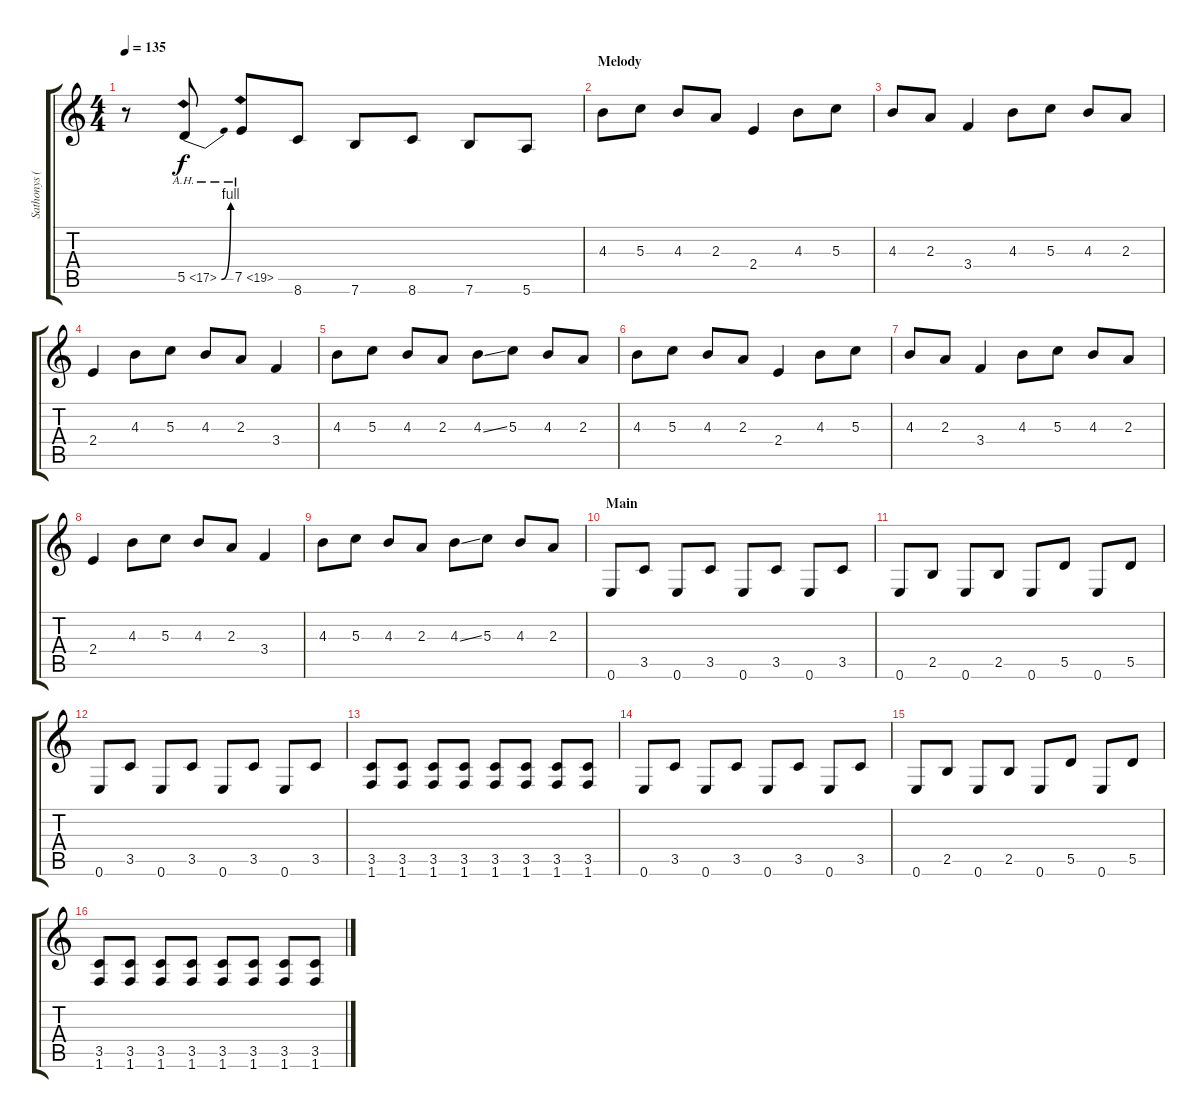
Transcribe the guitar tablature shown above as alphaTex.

\track ("Sathonys (Guitar)" "Sathonys (") {instrument overdrivenguitar}
\staff {score tabs}
\tuning (E4 B3 G3 D3 A2 E2) {hide}
\ts (4 4)
\tempo 135
\clef g2
\ks c
r.8{dy f} 5.5{be (bend 0 0 60 4) ah 12}.8 7.5{ah 12}.8 8.6.8 7.6.8 8.6.8 7.6.8 5.6.8 |
\section ("" "Melody")
4.3.8 5.3.8 4.3.8 2.3.8 2.4.4 4.3.8 5.3.8 |
4.3.8 2.3.8 3.4.4 4.3.8 5.3.8 4.3.8 2.3.8 |
2.4.4 4.3.8 5.3.8 4.3.8 2.3.8 3.4.4 |
4.3.8 5.3.8 4.3.8 2.3.8 4.3{ss}.8 5.3.8 4.3.8 2.3.8 |
4.3.8 5.3.8 4.3.8 2.3.8 2.4.4 4.3.8 5.3.8 |
4.3.8 2.3.8 3.4.4 4.3.8 5.3.8 4.3.8 2.3.8 |
2.4.4 4.3.8 5.3.8 4.3.8 2.3.8 3.4.4 |
4.3.8 5.3.8 4.3.8 2.3.8 4.3{ss}.8 5.3.8 4.3.8 2.3.8 |
\section ("" "Main")
0.6.8 3.5.8 0.6.8 3.5.8 0.6.8 3.5.8 0.6.8 3.5.8 |
0.6.8 2.5.8 0.6.8 2.5.8 0.6.8 5.5.8 0.6.8 5.5.8 |
0.6.8 3.5.8 0.6.8 3.5.8 0.6.8 3.5.8 0.6.8 3.5.8 |
(3.5 1.6).8 (3.5 1.6).8 (3.5 1.6).8 (3.5 1.6).8 (3.5 1.6).8 (3.5 1.6).8 (3.5 1.6).8 (3.5 1.6).8 |
0.6.8 3.5.8 0.6.8 3.5.8 0.6.8 3.5.8 0.6.8 3.5.8 |
0.6.8 2.5.8 0.6.8 2.5.8 0.6.8 5.5.8 0.6.8 5.5.8 |
(3.5 1.6).8 (3.5 1.6).8 (3.5 1.6).8 (3.5 1.6).8 (3.5 1.6).8 (3.5 1.6).8 (3.5 1.6).8 (3.5 1.6).8
